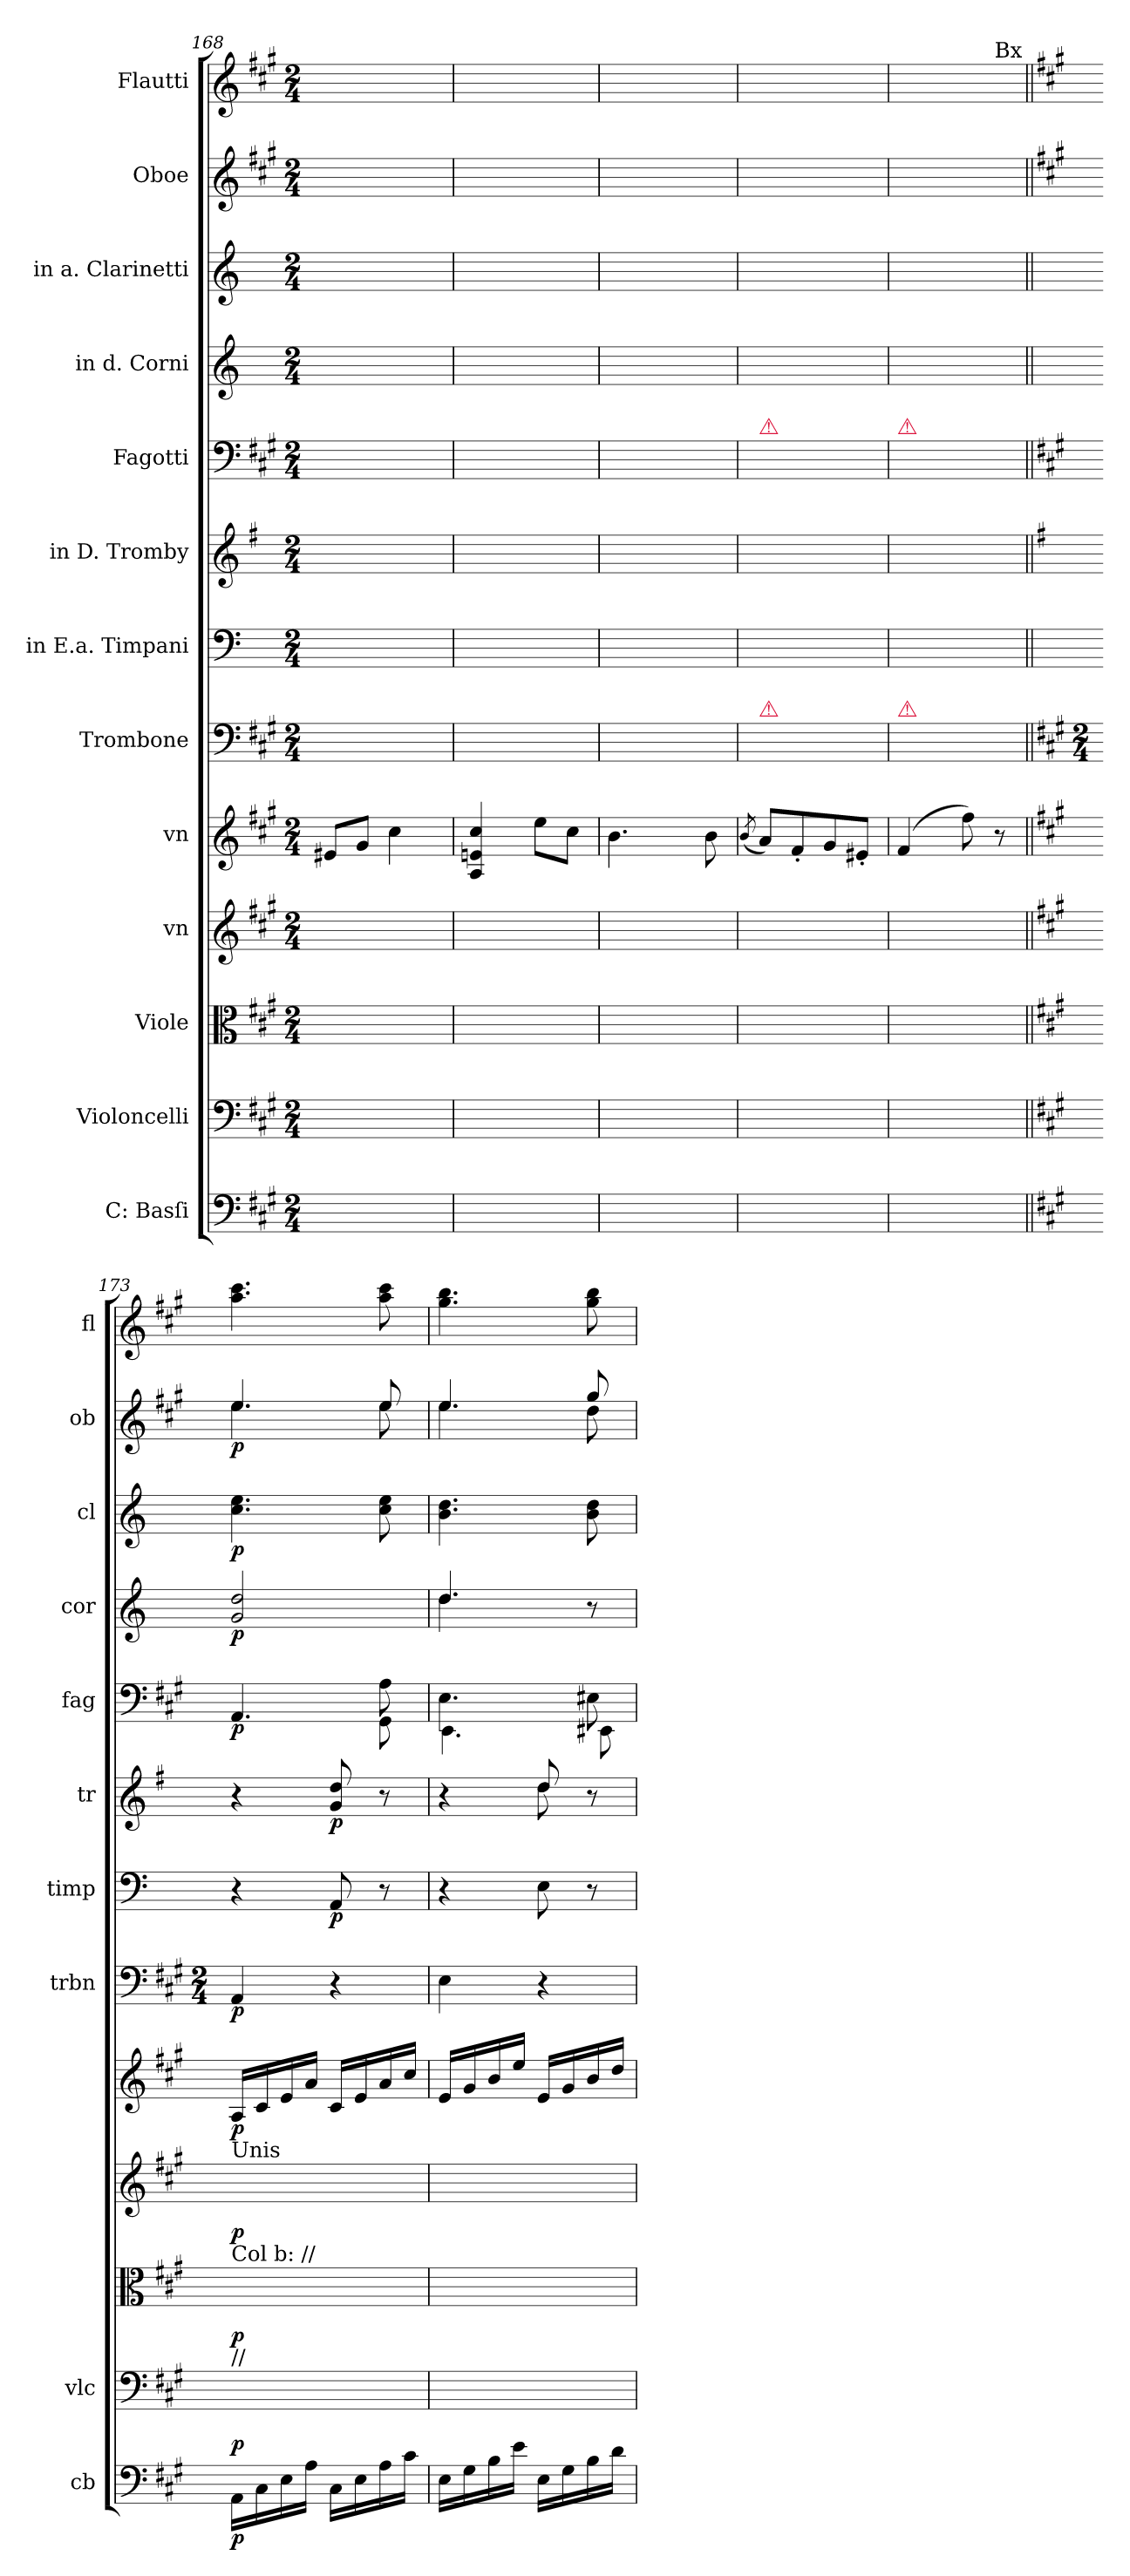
**kern	**dynam	**kern	**dynam	**kern	**dynam	**kern	**dynam	**kern	**dynam	**kern	**dynam	**kern	**dynam	**kern	**dynam	**kern	**dynam	**kern	**dynam	**kern	**dynam	**kern	**dynam	**kern
*part13	*part13	*part12	*part12	*part11	*part11	*part10	*part10	*part9	*part9	*part8	*part8	*part7	*part7	*part6	*part6	*part5	*part5	*part4	*part4	*part3	*part3	*part2	*part2	*part1
*staff13	*staff13	*staff12	*staff12	*staff11	*staff11	*staff10	*staff10	*staff9	*staff9	*staff8	*staff8	*staff7	*staff7	*staff6	*staff6	*staff5	*staff5	*staff4	*staff4	*staff3	*staff3	*staff2	*staff2	*staff1
*I"C: Basſi	*	*I"Violoncelli	*	*I"Viole	*	*I"vn	*	*I"vn	*	*I"Trombone	*	*I"in E.a. Timpani	*	*I"in D. Tromby	*	*I"Fagotti	*	*I"in d. Corni	*	*I"in a. Clarinetti	*	*I"Oboe	*	*I"Flautti
*I'cb	*	*I'vlc	*	*	*	*	*	*	*	*I'trbn	*	*I'timp	*	*I'tr	*	*I'fag	*	*I'cor	*	*I'cl	*	*I'ob	*	*I'fl
*clefF4	*	*clefF4	*	*clefC3	*	*clefG2	*	*clefG2	*	*clefF4	*	*clefF4	*	*clefG2	*	*clefF4	*	*clefG2	*	*clefG2	*	*clefG2	*	*clefG2
*	*	*	*	*	*	*	*	*	*	*	*	*	*	*ITrd-1c-2	*	*	*	*ITrd6c10	*	*ITrd2c3	*	*	*	*
*k[f#c#g#]	*	*k[f#c#g#]	*	*k[f#c#g#]	*	*k[f#c#g#]	*	*k[f#c#g#]	*	*k[f#c#g#]	*	*k[]	*	*k[f#c#g#]	*	*k[f#c#g#]	*	*k[f#c#]	*	*k[f#c#g#]	*	*k[f#c#g#]	*	*k[f#c#g#]
*M2/4	*	*M2/4	*	*M2/4	*	*M2/4	*	*M2/4	*	*M2/4	*	*M2/4	*	*M2/4	*	*M2/4	*	*M2/4	*	*M2/4	*	*M2/4	*	*M2/4
=168	=168	=168	=168	=168	=168	=168	=168	=168	=168	=168	=168	=168	=168	=168	=168	=168	=168	=168	=168	=168	=168	=168	=168	=168
*	*	*	*	*	*	*	*	*	*	*	*	*	*	*	*	*	*	*^	*	*^	*	*^	*	*^
8c#\Lyy	.	8c#\Lyy	.	8cc#\Lyy	.	8c#yy/ 8e#Xyy/L	.	8e#X/L	.	8c#\Lyy	.	2ryy	.	2ryy	.	8c#\Lyy	.	4e#X/yy	4c#\yy	.	8e#X/Lyy	4c#\yy	.	8e#X/Lyy	4g#\yy	.	8ee#X/Lyy	4gg#\yy
8G#\yy	.	8G#\yy	.	8g#\yy	.	8c#yy/ 8e#yy/J	.	8g#/J	.	8G#\yy	.	.	.	.	.	8G#\yy	.	.	.	.	8g#/Jyy	.	.	8g#/Jyy	.	.	8gg#/Jyy	.
8E#X\yy	.	8E#X\yy	.	8e#X\yy	.	4c#yy/ 4e#yy/	.	4cc#\	.	8E#X\yy	.	.	.	.	.	8E#X\yy	.	4e#/yy	4c#\yy	.	4cc#/yy	4c#\yy	.	4cc#/yy	4g#\yy	.	4ccc#/yy	4ee#X\yy
8C#\Jyy	.	8C#\Jyy	.	8c#\Jyy	.	.	.	.	.	8C#\Jyy	.	.	.	.	.	8C#\Jyy	.	.	.	.	.	.	.	.	.	.	.	.
*	*	*	*	*	*	*	*	*	*	*	*	*	*	*	*	*	*	*	*	*	*	*	*	*	*	*	*v	*v
=169	=169	=169	=169	=169	=169	=169	=169	=169	=169	=169	=169	=169	=169	=169	=169	=169	=169	=169	=169	=169	=169	=169	=169	=169	=169	=169	=169
*	*	*	*	*	*	*	*	*	*	*	*	*	*	*^	*	*	*	*	*	*	*	*	*	*	*	*	*
8AA/Lyy	.	8AA/Lyy	.	8A/Lyy	.	4Ayy/ 4enyy/ 4ayy/	.	4A/ 4en/ 4cc#/	.	8AA/Lyy	.	4AA/yy	.	4ee/yy	4a\yy	.	8AA/Lyy	.	4e/yy	4A\yy	.	4cc#/yy	4a\yy	.	4cc#/yy	4a\yy	.	4aayy\ 4ccc#yy\
8C#/yy	.	8C#/yy	.	8c#/	.	.	.	.	.	8C#/yy	.	.	.	.	.	.	8C#/yy	.	.	.	.	.	.	.	.	.	.	.
8E/yy	.	8E/yy	.	8e/yy	.	8cc#\Lyy	.	8ee\L	.	8E/yy	.	8AA/Lyy	.	8ee/Lyy	8a\Lyy	.	8E/yy	.	8e/Lyy	8A\Lyy	.	8ee/Lyy	8cc#\Lyy	.	8ee/Lyy	8cc#\Lyy	.	8ccc#yy\ 8eeeyy\L
8A/Jyy	.	8A/Jyy	.	8a/Jyy	.	8a\Jyy	.	8cc#\J	.	8A/Jyy	.	8AA/Jyy	.	8ee/Jyy	8a\Jyy	.	8A/Jyy	.	8e/Jyy	8A\Jyy	.	8cc#/Jyy	8a\Jyy	.	8cc#/Jyy	8a\Jyy	.	8aayy\ 8ccc#yy\J
*	*	*	*	*	*	*	*	*	*	*	*	*	*	*	*	*	*	*	*	*	*	*	*	*	*v	*v	*	*
=170	=170	=170	=170	=170	=170	=170	=170	=170	=170	=170	=170	=170	=170	=170	=170	=170	=170	=170	=170	=170	=170	=170	=170	=170	=170	=170	=170
8E\Lyy	.	8E\Lyy	.	8e\Lyy	.	4.g#/yy	.	4.b\	.	8E\Lyy	.	4.E\yy	.	4.ee/yy	4.ee\yy	.	8E\Lyy	.	4.e/yy	4.e\yy	.	4.b/yy	4.e\yy	.	4.g#yy/ 4.byy/	.	4.gg#yy\ 4.bbyy\
8D#X\yy	.	8D#X\yy	.	8d#X\yy	.	.	.	.	.	8D#X\yy	.	.	.	.	.	.	8D#X\yy	.	.	.	.	.	.	.	.	.	.
8E\yy	.	8E\yy	.	8e\yy	.	.	.	.	.	8E\yy	.	.	.	.	.	.	8E\yy	.	.	.	.	.	.	.	.	.	.
8E#X\Jyy	.	8E#X\Jyy	.	8e#X\Jyy	.	8g#/yy	.	8b\	.	8E#X\Jyy	.	8ryy	.	8ryy	8ryy	.	8E#X\Jyy	.	8ryy	8ryy	.	8b/yy	8d\yy	.	8g#yy/ 8byy/	.	8gg#yy\ 8bbyy\
*	*	*	*	*	*	*	*	*	*	*	*	*	*	*v	*v	*	*	*	*	*	*	*	*	*	*	*	*
=171	=171	=171	=171	=171	=171	=171	=171	=171	=171	=171	=171	=171	=171	=171	=171	=171	=171	=171	=171	=171	=171	=171	=171	=171	=171	=171
.	.	.	.	.	.	.	.	(8qb/	.	.	.	.	.	.	.	.	.	.	.	.	(8qb/yy	.	.	8qb/yy	.	8qbb/yy
*	*	*	*	*	*	*	*	*	*	*	*	*	*	*	*	*	*	*	*	*	*	*	*	*^	*	*^
!	!	!	!	!	!	!	!	!	!	!	!	!	!	!	!	!LO:TX:a:color=crimson:t=⚠	!	!	!	!	!	!	!	!	!	!	!	!
!	!	!	!	!	!	!	!	!	!	!LO:TX:a:color=crimson:t=⚠	!	!	!	!	!	!	!	!	!	!	!	!	!	!	!	!	!	!
8F#\Lyy	.	8F#\Lyy	.	8f#\Lyy	.	8Ayy/ 8f#yy/L	.	8a/L)	.	8F#\Lyy	.	2ryy	.	2ryy	.	8F#\Lyy	.	8f#/yy	8f#\yy	.	8a/Lyy)	8c#\yy	.	8a/yy	8f#\yy	.	8aa/Lyy	8ff#\yy
8A\yy	.	8A\yy	.	8c#yy\ 8f#yy\	.	8Ayy/ 8f#yy/	.	8f#'/	.	8A\yy	.	.	.	.	.	8A\yy	.	8ryy	8ryy	.	8f#'/yy	8ryy	.	8ryy	8ryy	.	8ff#'/yy	8ryy
8c#\yy	.	8c#\yy	.	8c#yy\ 8g#yy\	.	8Byy/ 8e#Xyy/	.	8g#/	.	8c#\yy	.	.	.	.	.	8c#\yy	.	4g#X/yy	4c#\yy	.	8g#'/yy	4c#\yy	.	4cc#/yy	8g#\Lyy	.	8gg#'/yy	8cc#\Lyy
8C#\Jyy	.	8C#\Jyy	.	8c#yy\ 8g#yy\J	.	8Byy/ 8e#yy/J	.	8e#X'/J	.	8C#/Jyy	.	.	.	.	.	8C#/Jyy	.	.	.	.	8e#X'/Jyy	.	.	.	8b\Jyy	.	8ee#X'/Jyy	8b\Jyy
=172	=172	=172	=172	=172	=172	=172	=172	=172	=172	=172	=172	=172	=172	=172	=172	=172	=172	=172	=172	=172	=172	=172	=172	=172	=172	=172	=172	=172
!	!	!	!	!	!	!	!	!	!	!	!	!	!	!	!	!LO:TX:a:color=crimson:t=⚠	!	!	!	!	!	!	!	!	!	!	!	!
!	!	!	!	!	!	!	!	!	!	!LO:TX:a:color=crimson:t=⚠	!	!	!	!	!	!	!	!	!	!	!	!	!	!	!	!	!	!
8F#\Lyy	.	8F#\Lyy	.	4c#yy\ 4f#yy\	.	4Ayy/ 4f#yy/	.	(4f#/	.	8F#\Lyy	.	2ryy	.	4f#yy/ 4ff#yy/	.	8F#\Lyy	.	4f#/yy	4f#\yy	.	(4f#/yy	4c#\yy	.	4cc#/yy	4a\yy	.	(4ff#/yy	4a\yy
8C#\Jyy	.	8C#\Jyy	.	.	.	.	.	.	.	8C#\yy	.	.	.	.	.	8C#\yy	.	.	.	.	.	.	.	.	.	.	.	.
8FF#/yy	.	8FF#/yy	.	8c#yy\ 8f#yy\	.	8Ayy/ 8f#yy/	.	8ff#\)	.	8FF#/Jyy	.	.	.	8f#yy/ 8ff#yy/	.	8FF#/Jyy	.	8f#/yy	8f#\yy	.	8ff#/yy)	8c#\yy	.	8cc#/yy	8a\yy	.	8fff#/yy)	8a\yy
!	!	!	!	!	!	!	!	!	!	!	!	!	!	!	!	!	!	!	!	!	!	!	!	!	!	!	!LO:TX:a:t=Bx	!
8ryy	.	8ryy	.	8ryy	.	8ryy	.	8r	.	8ryy	.	.	.	8ryy	.	8ryy	.	8ryy	8ryy	.	8ryy	8ryy	.	8ryy	8ryy	.	8ryy	8ryy
*	*	*	*	*	*	*	*	*	*	*	*	*	*	*	*	*	*	*v	*v	*	*	*	*	*	*	*	*v	*v
*	*	*	*	*	*	*	*	*	*	*	*	*	*	*	*	*	*	*	*	*v	*v	*	*	*	*	*
=173||	=173||	=173||	=173||	=173||	=173||	=173||	=173||	=173||	=173||	=173||	=173||	=173||	=173||	=173||	=173||	=173||	=173||	=173||	=173||	=173||	=173||	=173||	=173||	=173||	=173||
*	*	*	*	*	*	*	*	*	*	*k[f#c#g#]	*	*	*	*	*	*k[f#c#g#]	*	*	*	*	*	*k[f#c#g#]	*	*	*k[f#c#g#]
*	*	*	*	*	*	*	*	*	*	*M2/4	*	*	*	*	*	*	*	*	*	*	*	*	*	*	*
*	*	*	*	*	*	*	*	*	*	*	*	*	*	*	*	*^	*	*^	*	*^	*	*	*	*	*^
!	!	!	!	!	!	!	!	!	!	!	!	!	!	!	!	!	!	!	!	!	!	!	!	!	!	!	!	!LO:TX:a:t=Var&colon;7.	!
!	!	!	!	!	!	!	!	!	!	!	!	!	!	!	!	!	!	!	!	!	!	!	!	!	!	!	!	!LO:TX:b:i:t=dolce	!
!	!	!	!	!	!	!LO:TX:a:t=Unis	!	!	!	!	!	!	!	!	!	!	!	!	!	!	!	!	!	!	!	!	!	!	!
!	!	!	!	!LO:TX:a:t=Col b&colon; //	!	!	!	!	!	!	!	!	!	!	!	!	!	!	!	!	!	!	!	!	!	!	!	!	!
!	!	!LO:TX:a:t=//	!	!	!	!	!	!	!	!	!	!	!	!	!	!	!	!	!	!	!	!	!	!	!	!	!	!	!
*	*	*	*	*	*	*	*	*	*	*	*	*	*	*	*	*	*	*	*v	*v	*	*	*	*	*	*	*	*v	*v
*	*	*	*	*	*	*	*	*	*	*	*	*	*	*	*	*	*	*	*	*	*v	*v	*	*	*	*	*
16AA\LL	p	16AA\LLyy	p	16A\LLyy	p	16A/LLyy	p	16A/LL	p	4AA/	p	4r	.	4r	.	4.AA/	4.ryy	p	2A/ 2e/	p	4.a\ 4.cc#\	p	4.ee/	4.ee\	p	4.aa\ 4.ccc#\
16C#\	.	16C#\yy	.	16c#\yy	.	16c#/yy	.	16c#/	.	.	.	.	.	.	.	.	.	.	.	.	.	.	.	.	.	.
16E\	.	16E\yy	.	16e\yy	.	16e/yy	.	16e/	.	.	.	.	.	.	.	.	.	.	.	.	.	.	.	.	.	.
16A\JJ	.	16A\JJyy	.	16a\JJyy	.	16a/JJyy	.	16a/JJ	.	.	.	.	.	.	.	.	.	.	.	.	.	.	.	.	.	.
16C#\LL	.	16C#\LLyy	.	16c#\LLyy	.	16c#/LLyy	.	16c#/LL	.	4r	.	8AA/	p	8a/ 8ee/	p	.	.	.	.	.	.	.	.	.	.	.
16E\	.	16E\yy	.	16e\yy	.	16e/yy	.	16e/	.	.	.	.	.	.	.	.	.	.	.	.	.	.	.	.	.	.
16A\	.	16A\yy	.	16a\yy	.	16a/yy	.	16a/	.	.	.	8r	.	8r	.	8A\	8GG#\	.	.	.	8a\ 8cc#\	.	8ee/	8ee\	.	8aa\ 8ccc#\
16c#\JJ	.	16c#\JJyy	.	16cc#\JJyy	.	16cc#/JJyy	.	16cc#/JJ	.	.	.	.	.	.	.	.	.	.	.	.	.	.	.	.	.	.
=174	=174	=174	=174	=174	=174	=174	=174	=174	=174	=174	=174	=174	=174	=174	=174	=174	=174	=174	=174	=174	=174	=174	=174	=174	=174	=174
*	*	*	*	*	*	*	*	*	*	*	*	*	*	*^	*	*	*	*	*^	*	*	*	*	*	*	*
16E\LL	.	16E\LLyy	.	16e\LLyy	.	16e/LLyy	.	16e/LL	.	4E\	.	4r	.	4r	4ryy	.	4.E\	4.EE\	.	4.e/	4.e\	.	4.g#\ 4.b\	.	4.ee/	4.ee\	.	4.gg#\ 4.bb\
16G#\	.	16G#\yy	.	16g#\yy	.	16g#/yy	.	16g#/	.	.	.	.	.	.	.	.	.	.	.	.	.	.	.	.	.	.	.	.
16B\	.	16B\yy	.	16b\yy	.	16b/yy	.	16b/	.	.	.	.	.	.	.	.	.	.	.	.	.	.	.	.	.	.	.	.
16e\JJ	.	16e\JJyy	.	16ee\JJyy	.	16ee/JJyy	.	16ee/JJ	.	.	.	.	.	.	.	.	.	.	.	.	.	.	.	.	.	.	.	.
16E\LL	.	16E\LLyy	.	16e\LLyy	.	16e/LLyy	.	16e/LL	.	4r	.	8E\	.	8ee/	8ee\	.	.	.	.	.	.	.	.	.	.	.	.	.
16G#\	.	16G#\yy	.	16g#\yy	.	16g#/yy	.	16g#/	.	.	.	.	.	.	.	.	.	.	.	.	.	.	.	.	.	.	.	.
16B\	.	16B\yy	.	16b\yy	.	16b/yy	.	16b/	.	.	.	8r	.	8r	8ryy	.	8E#X\	8EE#X\	.	8r	8ryy	.	8g#\ 8b\	.	8gg#/	8dd\	.	8gg#\ 8bb\
16d\JJ	.	16d\JJyy	.	16dd\JJyy	.	16dd/JJyy	.	16dd/JJ	.	.	.	.	.	.	.	.	.	.	.	.	.	.	.	.	.	.	.	.
*	*	*	*	*	*	*	*	*	*	*	*	*	*	*v	*v	*	*	*	*	*v	*v	*	*	*	*v	*v	*	*
*	*	*	*	*	*	*	*	*	*	*	*	*	*	*	*	*v	*v	*	*	*	*	*	*	*	*
=	=	=	=	=	=	=	=	=	=	=	=	=	=	=	=	=	=	=	=	=	=	=	=	=
*-	*-	*-	*-	*-	*-	*-	*-	*-	*-	*-	*-	*-	*-	*-	*-	*-	*-	*-	*-	*-	*-	*-	*-	*-
